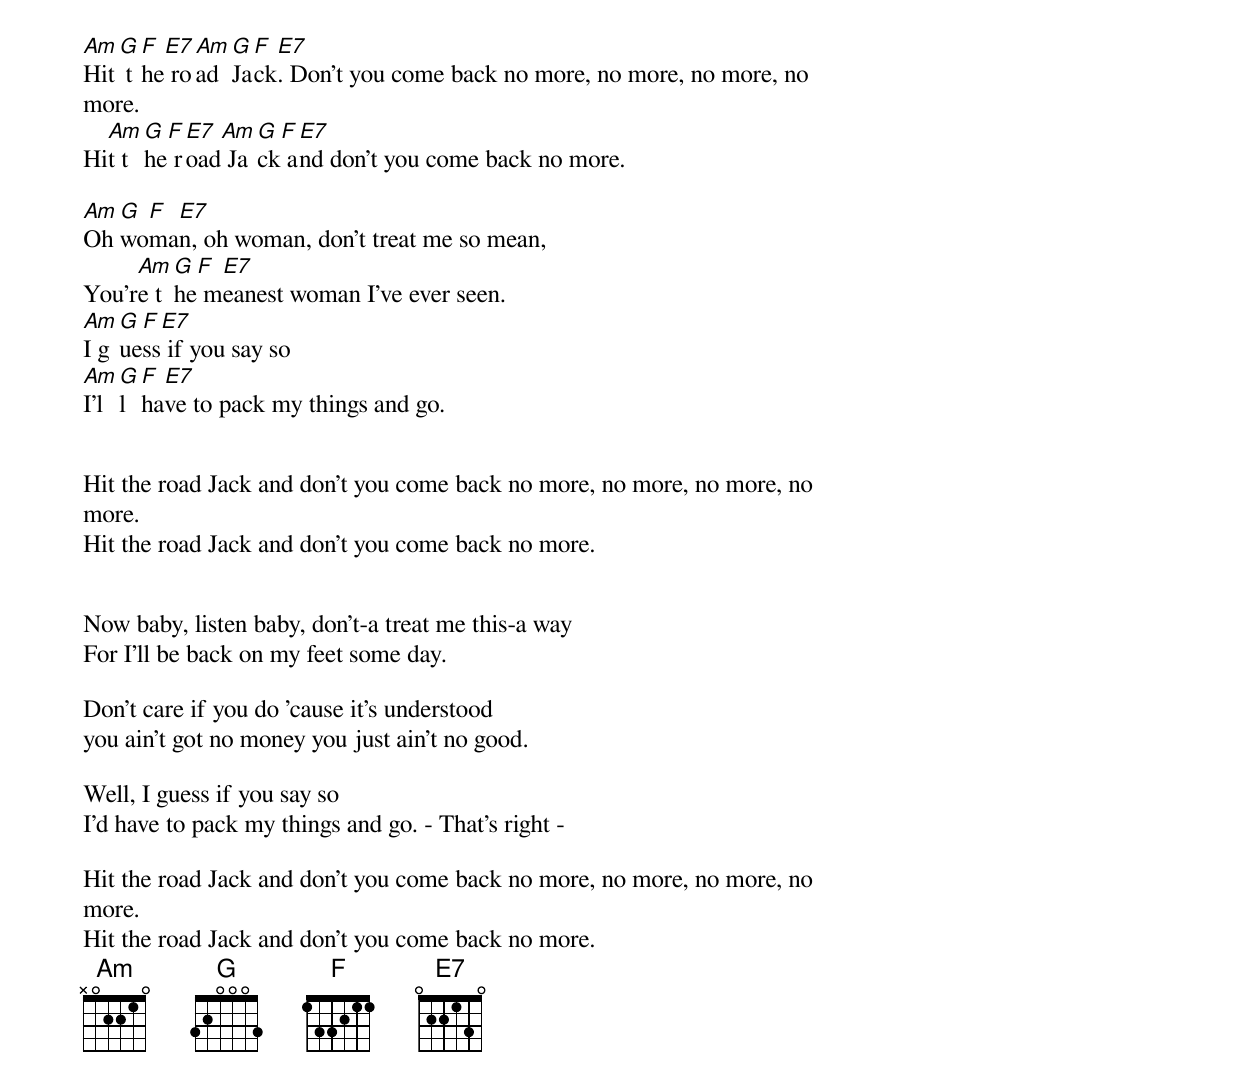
Am G F E7 Am G F E7
Hit the road Jack. Don't you come back no more, no more, no more, no
more.
  Am G F E7 Am G F E7
Hit the road Jack and don't you come back no more.

Am G F E7
Oh woman, oh woman, don't treat me so mean,
     Am G F E7
You're the meanest woman I've ever seen.
Am G F E7
I guess if you say so
Am G F E7
I'll have to pack my things and go.


Hit the road Jack and don't you come back no more, no more, no more, no
more.
Hit the road Jack and don't you come back no more.


Now baby, listen baby, don't-a treat me this-a way
For I'll be back on my feet some day.

Don't care if you do 'cause it's understood
you ain't got no money you just ain't no good.

Well, I guess if you say so
I'd have to pack my things and go. - That's right -

Hit the road Jack and don't you come back no more, no more, no more, no
more.
Hit the road Jack and don't you come back no more.
